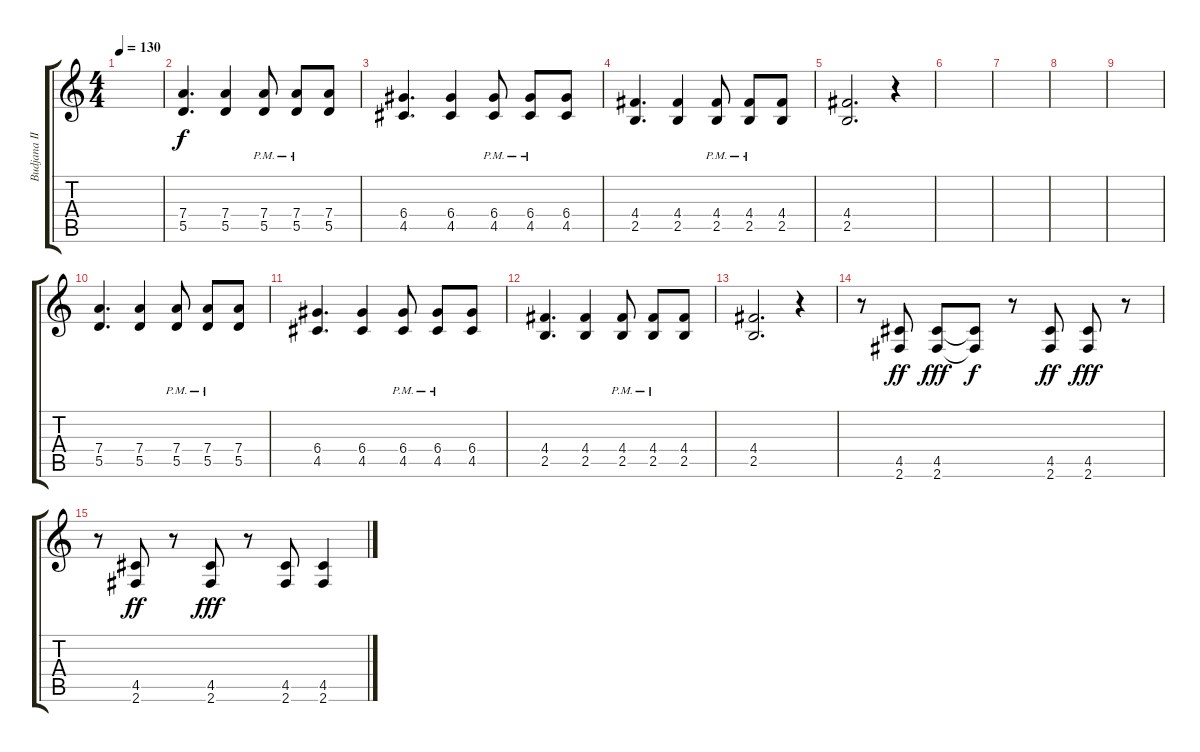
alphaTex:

\track ("Budjana II" "Budjana II") {instrument distortionguitar}
\staff {score tabs}
\tuning (E4 B3 G3 D3 A2 E2) {hide}
\ts (4 4)
\tempo 130
\clef g2
\ks c
|
(7.4 5.5).4{d} (7.4 5.5).4 (7.4{pm} 5.5).8 (7.4{pm} 5.5).8 (7.4 5.5).8 |
(6.4 4.5).4{d} (6.4 4.5).4 (6.4{pm} 4.5{pm}).8 (6.4{pm} 4.5{pm}).8 (6.4 4.5).8 |
(4.4 2.5).4{d} (4.4 2.5).4 (4.4{pm} 2.5{pm}).8 (4.4{pm} 2.5{pm}).8 (4.4 2.5).8 |
(4.4 2.5).2{d} r.4 |
|
|
|
|
(7.4 5.5).4{d} (7.4 5.5).4 (7.4{pm} 5.5).8 (7.4{pm} 5.5).8 (7.4 5.5).8 |
(6.4 4.5).4{d} (6.4 4.5).4 (6.4{pm} 4.5{pm}).8 (6.4{pm} 4.5{pm}).8 (6.4 4.5).8 |
(4.4 2.5).4{d} (4.4 2.5).4 (4.4{pm} 2.5{pm}).8 (4.4{pm} 2.5{pm}).8 (4.4 2.5).8 |
(4.4 2.5).2{d} r.4 |
r.8 (4.5 2.6).8{dy ff} (4.5 2.6).8{dy fff} (4.5{t} 2.6{t}).8{dy f} r.8 (4.5 2.6).8{dy ff} (4.5 2.6).8{dy fff} r.8 |
r.8 (4.5 2.6).8{dy ff} r.8 (4.5 2.6).8{dy fff} r.8 (4.5 2.6).8 (4.5 2.6).4
